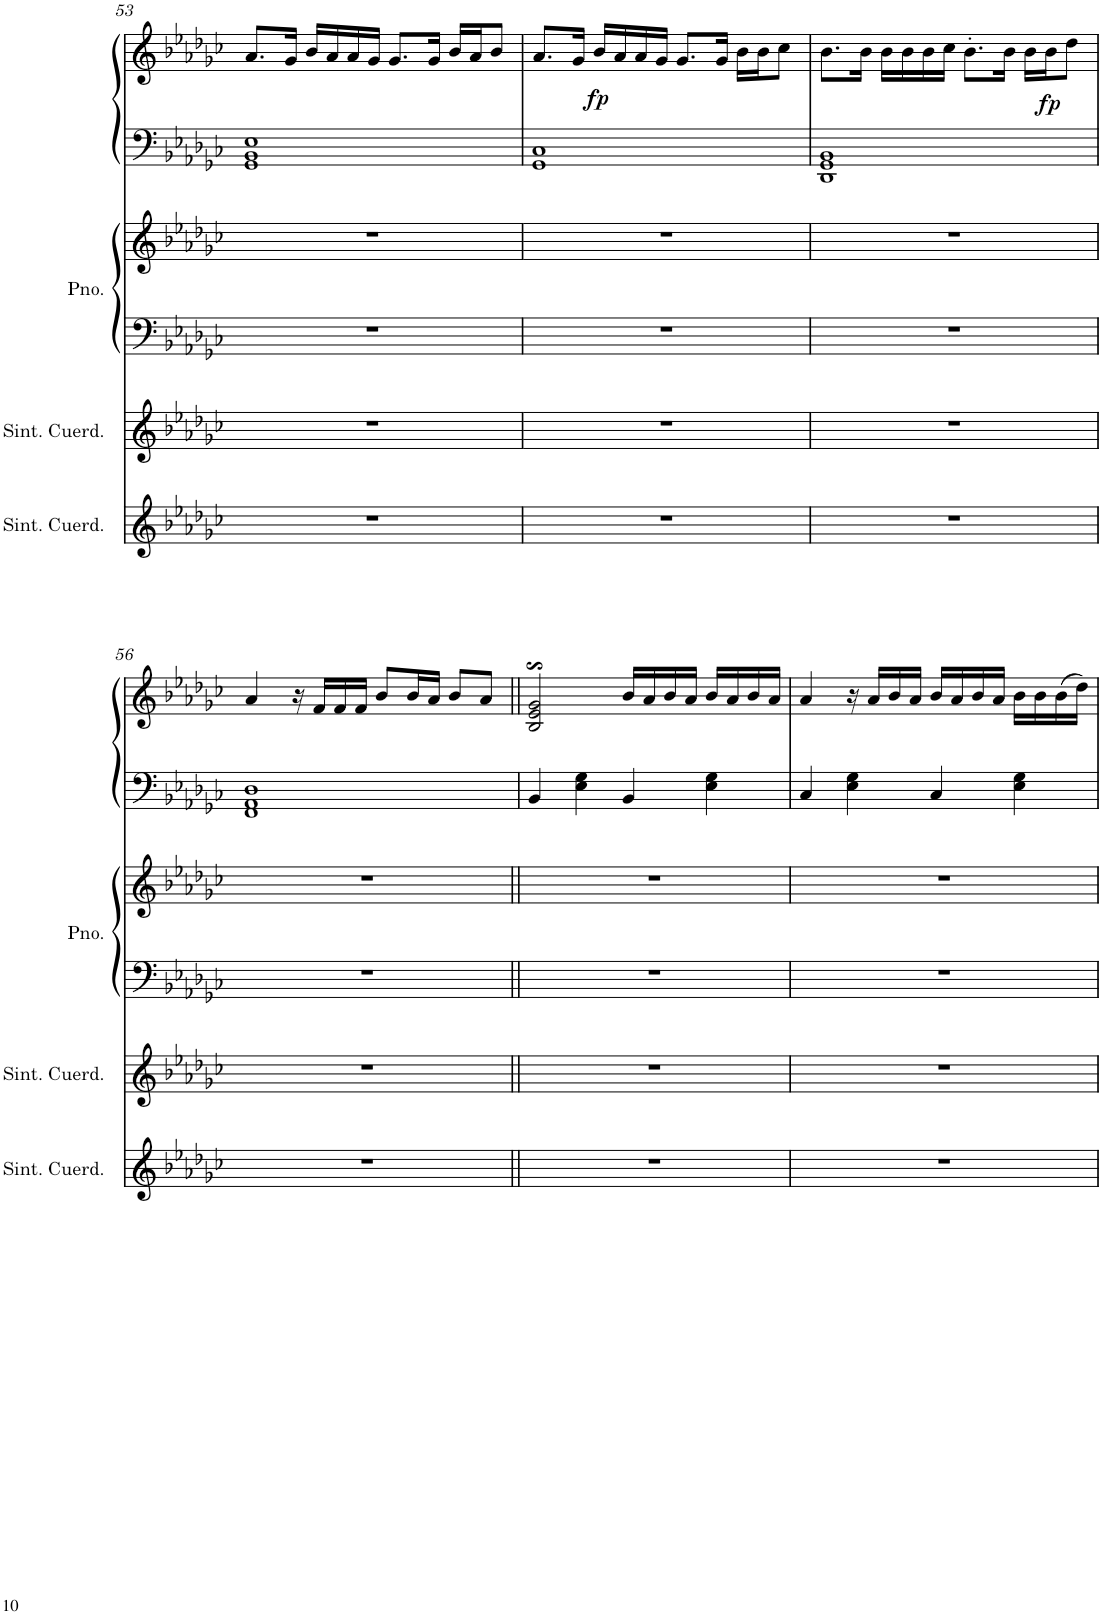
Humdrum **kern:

**kern	**kern	**kern	**kern	**kern	**kern	**dynam
*part4	*part3	*part2	*part2	*part1	*part1	*part1
*staff6	*staff5	*staff4	*staff3	*staff2	*staff1	*staff1/2
*I"Sintetizador Pad	*I"Sintetizador Banda sonora	*I"Piano	*	*I"Piano	*	*
*	*	*I'Pno.	*	*I'Pno	*	*
!!LO:PB:g=z
*clefG2	*clefG2	*clefF4	*clefG2	*clefF4	*clefG2	*
*k[b-e-a-d-g-c-]	*k[b-e-a-d-g-c-]	*k[b-e-a-d-g-c-]	*k[b-e-a-d-g-c-]	*k[b-e-a-d-g-c-]	*k[b-e-a-d-g-c-]	*
*M4/4	*M4/4	*M4/4	*M4/4	*M4/4	*M4/4	*
=53	=53	=53	=53	=53	=53	=53
*	*	*	*	*^	*	*
1r	1r	1r	1r	1E-	1GG- 1BB-	8.a-/L	.
.	.	.	.	.	.	16g-/Jk	.
.	.	.	.	.	.	16b-/LL	.
.	.	.	.	.	.	16a-/	.
.	.	.	.	.	.	16a-/	.
.	.	.	.	.	.	16g-/JJ	.
.	.	.	.	.	.	8.g-/L	.
.	.	.	.	.	.	16g-/Jk	.
.	.	.	.	.	.	16b-/LL	.
.	.	.	.	.	.	16a-/J	.
.	.	.	.	.	.	8b-/J	.
=54	=54	=54	=54	=54	=54	=54	=54
1r	1r	1r	1r	1C-	1GG-	8.a-/L	.
.	.	.	.	.	.	16g-/Jk	.
!	!	!	!	!	!	!	!LO:DY:b
.	.	.	.	.	.	16b-/LL	fp
.	.	.	.	.	.	16a-/	.
.	.	.	.	.	.	16a-/	.
.	.	.	.	.	.	16g-/JJ	.
.	.	.	.	.	.	8.g-/L	.
.	.	.	.	.	.	16g-/Jk	.
.	.	.	.	.	.	16b-\LL	.
.	.	.	.	.	.	16b-\J	.
.	.	.	.	.	.	8cc-\J	.
=55	=55	=55	=55	=55	=55	=55	=55
1r	1r	1r	1r	1GG- 1BB-	1DD-	8.b-\L	.
.	.	.	.	.	.	16b-\Jk	.
.	.	.	.	.	.	16b-\LL	.
.	.	.	.	.	.	16b-\	.
.	.	.	.	.	.	16b-\	.
.	.	.	.	.	.	16cc-\JJ	.
.	.	.	.	.	.	8.b-'\L	.
.	.	.	.	.	.	16b-\Jk	.
.	.	.	.	.	.	16b-\LL	.
!	!	!	!	!	!	!	!LO:DY:b
.	.	.	.	.	.	16b-\J	fp
.	.	.	.	.	.	8dd-\J	.
!!LO:LB:g=z
=56	=56	=56	=56	=56	=56	=56	=56
1r	1r	1r	1r	1D-	1FF 1AA-	4a-/	.
.	.	.	.	.	.	16r	.
.	.	.	.	.	.	16f/LL	.
.	.	.	.	.	.	16f/	.
.	.	.	.	.	.	16f/JJ	.
.	.	.	.	.	.	8b-/L	.
.	.	.	.	.	.	16b-/L	.
.	.	.	.	.	.	16a-/JJ	.
.	.	.	.	.	.	8b-/L	.
.	.	.	.	.	.	8a-/J	.
*	*	*	*	*v	*v	*	*
=57||	=57||	=57||	=57||	=57||	=57||	=57||
1r	1r	1r	1r	4BB-/	2B-/s$SS 2e-/s$SS 2g-/s$SS	.
.	.	.	.	4E-\ 4G-\	.	.
.	.	.	.	4BB-/	16b-/LL	.
.	.	.	.	.	16a-/	.
.	.	.	.	.	16b-/	.
.	.	.	.	.	16a-/JJ	.
.	.	.	.	4E-\ 4G-\	16b-/LL	.
.	.	.	.	.	16a-/	.
.	.	.	.	.	16b-/	.
.	.	.	.	.	16a-/JJ	.
=58	=58	=58	=58	=58	=58	=58
1r	1r	1r	1r	4C-/	4a-/	.
.	.	.	.	4E-\ 4G-\	16r	.
.	.	.	.	.	16a-/LL	.
.	.	.	.	.	16b-/	.
.	.	.	.	.	16a-/JJ	.
.	.	.	.	4C-/	16b-/LL	.
.	.	.	.	.	16a-/	.
.	.	.	.	.	16b-/	.
.	.	.	.	.	16a-/JJ	.
.	.	.	.	4E-\ 4G-\	16b-\LL	.
.	.	.	.	.	16b-\	.
.	.	.	.	.	(>16b-\	.
.	.	.	.	.	16dd-\JJ)	.
=	=	=	=	=	=	=
*-	*-	*-	*-	*-	*-	*-
